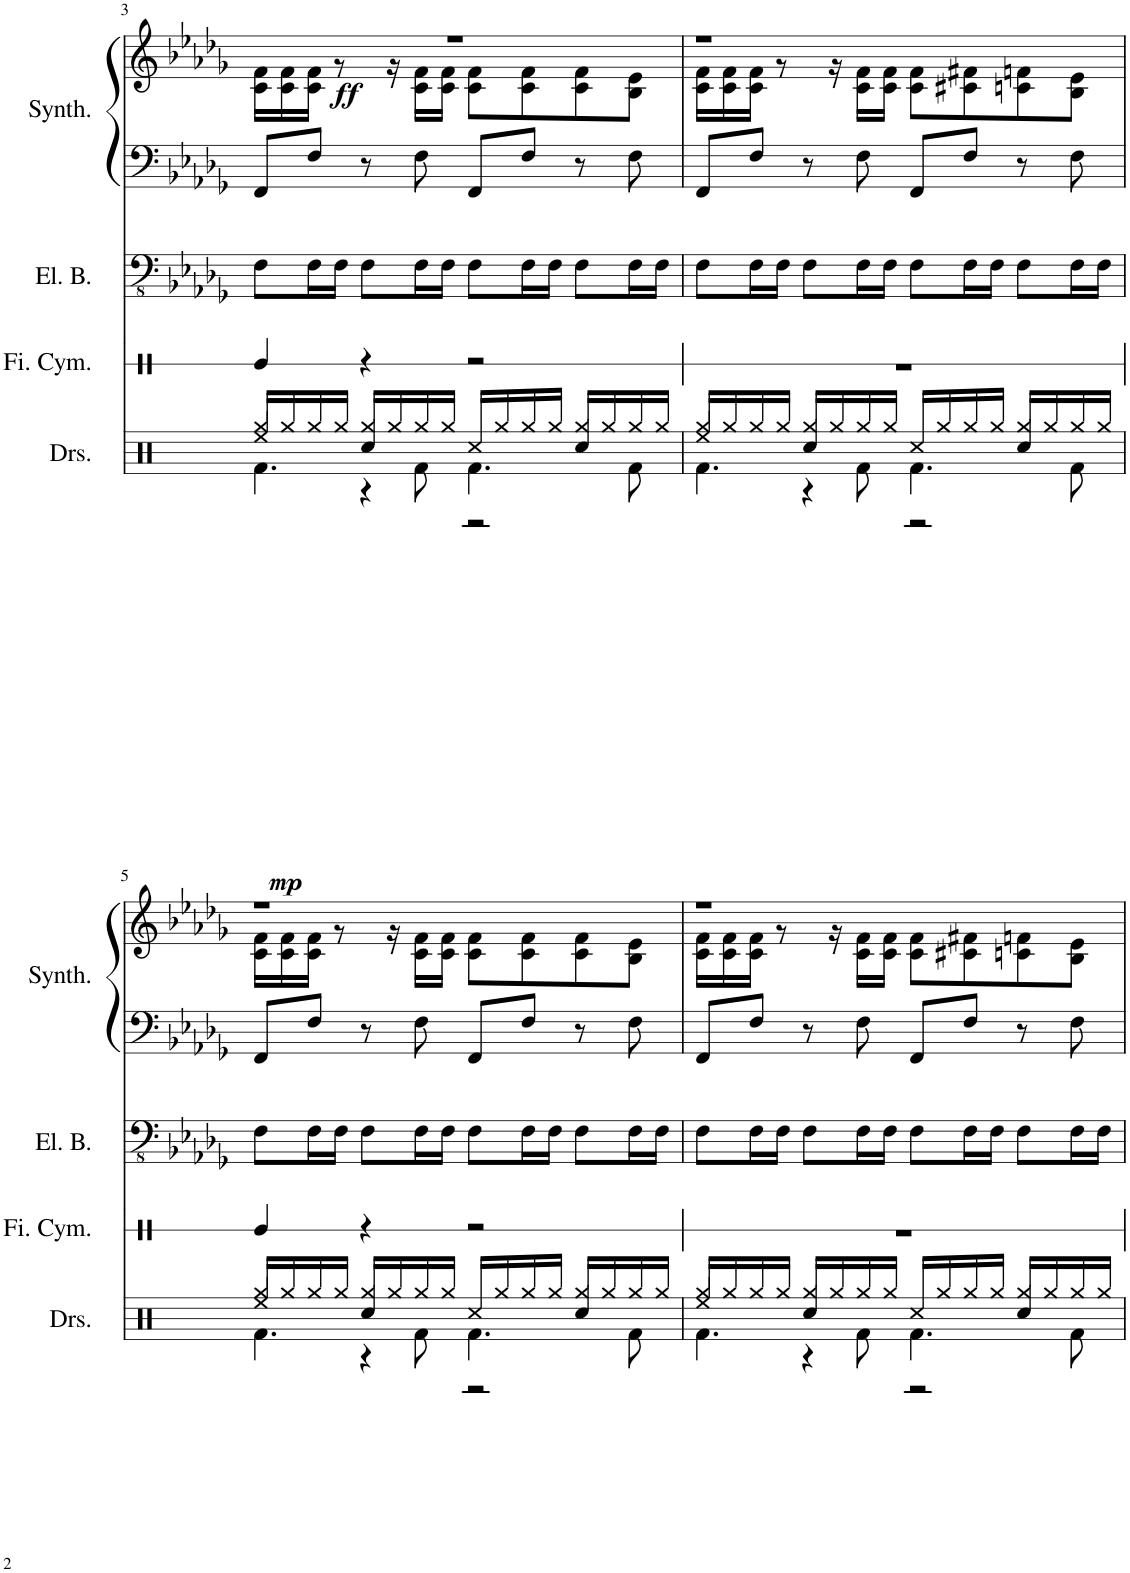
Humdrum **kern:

**kern	**dynam	**kern	**kern	**kern	**kern	**dynam
*part4	*part4	*part3	*part2	*part1	*part1	*part1
*staff5	*staff5	*staff4	*staff3	*staff2	*staff1	*staff1/2
*I"Drumset	*	*I"Finger Cymbals	*I"Electric Bass	*I"Keyboard Synthesizer	*	*
*I'Drs.	*	*I'Fi. Cym.	*I'El. B.	*I'Synth.	*	*
!!LO:PB:g=z
*clefX	*	*clefX	*clefFv4	*clefF4	*clefG2	*
*k[]	*	*k[]	*k[b-e-a-d-g-]	*k[b-e-a-d-g-]	*k[b-e-a-d-g-]	*
*M4/4	*	*M4/4	*M4/4	*M4/4	*M4/4	*
=3	=3	=3	=3	=3	=3	=3
*^	*	*	*	*	*^	*
*	*^	*	*	*	*	*	*	*
*	*	*^	*	*	*	*	*	*	*
!	!	!	!	!LO:DY:b	!	!	!	!	!	!LO:DY:b
16Rgg/LL	4.Rf\	4ryy	4Ree/	mp	4Re/	8FF\L	8FF/L	1r	16c\ 16f\LL	ff
16Rgg/	.	.	.	.	.	.	.	.	16c\ 16f\	.
16Rgg/	.	.	.	.	.	16FF\L	8F/J	.	16c\ 16f\JJ	.
16Rgg/JJ	.	.	.	.	.	16FF\JJ	.	.	8r	.
16Rgg/LL	.	4Rcc/	4r	.	4r	8FF\L	8r	.	.	.
16Rgg/	.	.	.	.	.	.	.	.	16r	.
16Rgg/	8Rf\	.	.	.	.	16FF\L	8F\	.	16c\ 16f\LL	.
16Rgg/JJ	.	.	.	.	.	16FF\JJ	.	.	16c\ 16f\JJ	.
16Rcc/LL	4.Rf\	4ryy	2r	.	2r	8FF\L	8FF/L	.	8c\ 8f\L	.
16Rgg/	.	.	.	.	.	.	.	.	.	.
16Rgg/	.	.	.	.	.	16FF\L	8F/J	.	8c\ 8f\	.
16Rgg/JJ	.	.	.	.	.	16FF\JJ	.	.	.	.
16Rgg/LL	.	4Rcc/	.	.	.	8FF\L	8r	.	8c\ 8f\	.
16Rgg/	.	.	.	.	.	.	.	.	.	.
16Rgg/	8Rf\	.	.	.	.	16FF\L	8F\	.	8B-\ 8e-\J	.
16Rgg/JJ	.	.	.	.	.	16FF\JJ	.	.	.	.
=4	=4	=4	=4	=4	=4	=4	=4	=4	=4	=4
16Rgg/LL	4.Rf\	4ryy	4Ree/	.	1r	8FF\L	8FF/L	1r	16c\ 16f\LL	.
16Rgg/	.	.	.	.	.	.	.	.	16c\ 16f\	.
16Rgg/	.	.	.	.	.	16FF\L	8F/J	.	16c\ 16f\JJ	.
16Rgg/JJ	.	.	.	.	.	16FF\JJ	.	.	8r	.
16Rgg/LL	.	4Rcc/	4r	.	.	8FF\L	8r	.	.	.
16Rgg/	.	.	.	.	.	.	.	.	16r	.
16Rgg/	8Rf\	.	.	.	.	16FF\L	8F\	.	16c\ 16f\LL	.
16Rgg/JJ	.	.	.	.	.	16FF\JJ	.	.	16c\ 16f\JJ	.
16Rcc/LL	4.Rf\	4ryy	2r	.	.	8FF\L	8FF/L	.	8c\ 8f\L	.
16Rgg/	.	.	.	.	.	.	.	.	.	.
16Rgg/	.	.	.	.	.	16FF\L	8F/J	.	8c#X\ 8f#X\	.
16Rgg/JJ	.	.	.	.	.	16FF\JJ	.	.	.	.
16Rgg/LL	.	4Rcc/	.	.	.	8FF\L	8r	.	8cn\ 8fn\	.
16Rgg/	.	.	.	.	.	.	.	.	.	.
16Rgg/	8Rf\	.	.	.	.	16FF\L	8F\	.	8B-\ 8e-\J	.
16Rgg/JJ	.	.	.	.	.	16FF\JJ	.	.	.	.
!!LO:LB:g=z	!!
=5	=5	=5	=5	=5	=5	=5	=5	=5	=5	=5
16Rgg/LL	4.Rf\	4ryy	4Ree/	.	4Re/	8FF\L	8FF/L	1r	16c\ 16f\LL	.
16Rgg/	.	.	.	.	.	.	.	.	16c\ 16f\	.
16Rgg/	.	.	.	.	.	16FF\L	8F/J	.	16c\ 16f\JJ	.
16Rgg/JJ	.	.	.	.	.	16FF\JJ	.	.	8r	.
16Rgg/LL	.	4Rcc/	4r	.	4r	8FF\L	8r	.	.	.
16Rgg/	.	.	.	.	.	.	.	.	16r	.
16Rgg/	8Rf\	.	.	.	.	16FF\L	8F\	.	16c\ 16f\LL	.
16Rgg/JJ	.	.	.	.	.	16FF\JJ	.	.	16c\ 16f\JJ	.
16Rcc/LL	4.Rf\	4ryy	2r	.	2r	8FF\L	8FF/L	.	8c\ 8f\L	.
16Rgg/	.	.	.	.	.	.	.	.	.	.
16Rgg/	.	.	.	.	.	16FF\L	8F/J	.	8c\ 8f\	.
16Rgg/JJ	.	.	.	.	.	16FF\JJ	.	.	.	.
16Rgg/LL	.	4Rcc/	.	.	.	8FF\L	8r	.	8c\ 8f\	.
16Rgg/	.	.	.	.	.	.	.	.	.	.
16Rgg/	8Rf\	.	.	.	.	16FF\L	8F\	.	8B-\ 8e-\J	.
16Rgg/JJ	.	.	.	.	.	16FF\JJ	.	.	.	.
=6	=6	=6	=6	=6	=6	=6	=6	=6	=6	=6
16Rgg/LL	4.Rf\	4ryy	4Ree/	.	1r	8FF\L	8FF/L	1r	16c\ 16f\LL	.
16Rgg/	.	.	.	.	.	.	.	.	16c\ 16f\	.
16Rgg/	.	.	.	.	.	16FF\L	8F/J	.	16c\ 16f\JJ	.
16Rgg/JJ	.	.	.	.	.	16FF\JJ	.	.	8r	.
16Rgg/LL	.	4Rcc/	4r	.	.	8FF\L	8r	.	.	.
16Rgg/	.	.	.	.	.	.	.	.	16r	.
16Rgg/	8Rf\	.	.	.	.	16FF\L	8F\	.	16c\ 16f\LL	.
16Rgg/JJ	.	.	.	.	.	16FF\JJ	.	.	16c\ 16f\JJ	.
16Rcc/LL	4.Rf\	4ryy	2r	.	.	8FF\L	8FF/L	.	8c\ 8f\L	.
16Rgg/	.	.	.	.	.	.	.	.	.	.
16Rgg/	.	.	.	.	.	16FF\L	8F/J	.	8c#X\ 8f#X\	.
16Rgg/JJ	.	.	.	.	.	16FF\JJ	.	.	.	.
16Rgg/LL	.	4Rcc/	.	.	.	8FF\L	8r	.	8cn\ 8fn\	.
16Rgg/	.	.	.	.	.	.	.	.	.	.
16Rgg/	8Rf\	.	.	.	.	16FF\L	8F\	.	8B-\ 8e-\J	.
16Rgg/JJ	.	.	.	.	.	16FF\JJ	.	.	.	.
*v	*v	*v	*v	*	*	*	*	*v	*v	*
=	=	=	=	=	=	=
*-	*-	*-	*-	*-	*-	*-
